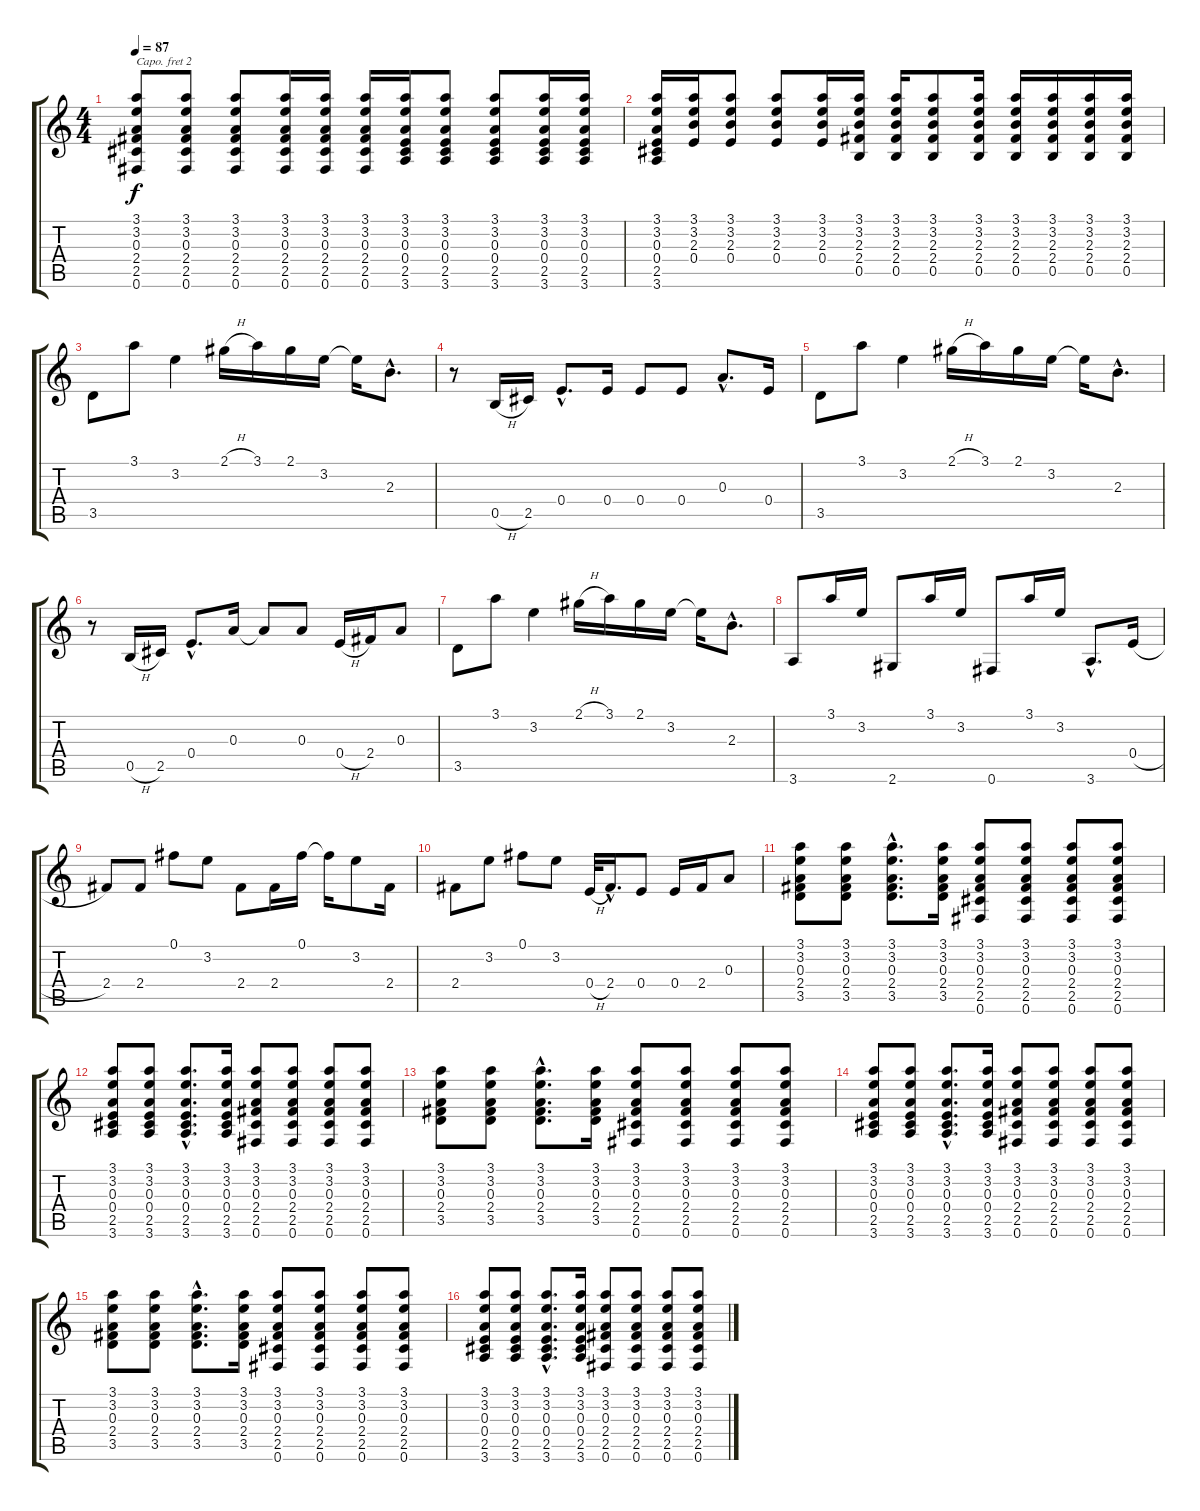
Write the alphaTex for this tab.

\track "" {instrument acousticguitarsteel}
\staff {score tabs}
\capo 2
\tuning (E4 B3 G3 D3 A2 E2) {hide}
\ts (4 4)
\tempo 87
\clef g2
\ks c
(3.1 3.2 0.3 2.4 2.5 0.6).8{dy f} (3.1 3.2 0.3 2.4 2.5 0.6).8 (3.1 3.2 0.3 2.4 2.5 0.6).8 (3.1 3.2 0.3 2.4 2.5 0.6).16 (3.1 3.2 0.3 2.4 2.5 0.6).16 (3.1 3.2 0.3 2.4 2.5 0.6).16 (3.1 3.2 0.3 0.4 2.5 3.6).16 (3.1 3.2 0.3 0.4 2.5 3.6).8 (3.1 3.2 0.3 0.4 2.5 3.6).8 (3.1 3.2 0.3 0.4 2.5 3.6).16 (3.1 3.2 0.3 0.4 2.5 3.6).16 |
(3.1 3.2 0.3 0.4 2.5 3.6).16 (3.1 3.2 2.3 0.4).16 (3.1 3.2 2.3 0.4).8 (3.1 3.2 2.3 0.4).8 (3.1 3.2 2.3 0.4).16 (3.1 3.2 2.3 2.4 0.5).16 (3.1 3.2 2.3 2.4 0.5).16 (3.1 3.2 2.3 2.4 0.5).8 (3.1 3.2 2.3 2.4 0.5).16 (3.1 3.2 2.3 2.4 0.5).16 (3.1 3.2 2.3 2.4 0.5).16 (3.1 3.2 2.3 2.4 0.5).16 (3.1 3.2 2.3 2.4 0.5).16 |
3.5.8 3.1.8 3.2.4 2.1{h}.16 3.1.16 2.1.16 3.2.16 3.2{t}.16 2.3{hac}.8{d} |
r.8 0.5{h}.16 2.5.16 0.4{hac}.8{d} 0.4.16 0.4.8 0.4.8 0.3{hac}.8{d} 0.4.16 |
3.5.8 3.1.8 3.2.4 2.1{h}.16 3.1.16 2.1.16 3.2.16 3.2{t}.16 2.3{hac}.8{d} |
r.8 0.5{h}.16 2.5.16 0.4{hac}.8{d} 0.3.16 0.3{t}.8 0.3.8 0.4{h}.16 2.4.16 0.3.8 |
3.5.8 3.1.8 3.2.4 2.1{h}.16 3.1.16 2.1.16 3.2.16 3.2{t}.16 2.3{hac}.8{d} |
3.6.8 3.1.16 3.2.16 2.6.8 3.1.16 3.2.16 0.6.8 3.1.16 3.2.16 3.6{hac}.8{d} 0.4{h}.16 |
2.4.8 2.4.8 0.1.8 3.2.8 2.4.8 2.4.16 0.1.16 0.1{t}.16 3.2.8 2.4.16 |
2.4.8 3.2.8 0.1.8 3.2.8 0.4{h}.32 2.4{hac}.16{d} 0.4.8 0.4.16 2.4.16 0.3.8 |
(3.1 3.2 0.3 2.4 3.5).8 (3.1 3.2 0.3 2.4 3.5).8 (3.1{hac} 3.2{hac} 0.3{hac} 2.4{hac} 3.5{hac}).8{d} (3.1 3.2 0.3 2.4 3.5).16 (3.1 3.2 0.3 2.4 2.5 0.6).8 (3.1 3.2 0.3 2.4 2.5 0.6).8 (3.1 3.2 0.3 2.4 2.5 0.6).8 (3.1 3.2 0.3 2.4 2.5 0.6).8 |
(3.1 3.2 0.3 0.4 2.5 3.6).8 (3.1 3.2 0.3 0.4 2.5 3.6).8 (3.1{hac} 3.2{hac} 0.3{hac} 0.4{hac} 2.5{hac} 3.6{hac}).8{d} (3.1 3.2 0.3 0.4 2.5 3.6).16 (3.1 3.2 0.3 2.4 2.5 0.6).8 (3.1 3.2 0.3 2.4 2.5 0.6).8 (3.1 3.2 0.3 2.4 2.5 0.6).8 (3.1 3.2 0.3 2.4 2.5 0.6).8 |
(3.1 3.2 0.3 2.4 3.5).8 (3.1 3.2 0.3 2.4 3.5).8 (3.1{hac} 3.2{hac} 0.3{hac} 2.4{hac} 3.5{hac}).8{d} (3.1 3.2 0.3 2.4 3.5).16 (3.1 3.2 0.3 2.4 2.5 0.6).8 (3.1 3.2 0.3 2.4 2.5 0.6).8 (3.1 3.2 0.3 2.4 2.5 0.6).8 (3.1 3.2 0.3 2.4 2.5 0.6).8 |
(3.1 3.2 0.3 0.4 2.5 3.6).8 (3.1 3.2 0.3 0.4 2.5 3.6).8 (3.1{hac} 3.2{hac} 0.3{hac} 0.4{hac} 2.5{hac} 3.6{hac}).8{d} (3.1 3.2 0.3 0.4 2.5 3.6).16 (3.1 3.2 0.3 2.4 2.5 0.6).8 (3.1 3.2 0.3 2.4 2.5 0.6).8 (3.1 3.2 0.3 2.4 2.5 0.6).8 (3.1 3.2 0.3 2.4 2.5 0.6).8 |
(3.1 3.2 0.3 2.4 3.5).8 (3.1 3.2 0.3 2.4 3.5).8 (3.1{hac} 3.2{hac} 0.3{hac} 2.4{hac} 3.5{hac}).8{d} (3.1 3.2 0.3 2.4 3.5).16 (3.1 3.2 0.3 2.4 2.5 0.6).8 (3.1 3.2 0.3 2.4 2.5 0.6).8 (3.1 3.2 0.3 2.4 2.5 0.6).8 (3.1 3.2 0.3 2.4 2.5 0.6).8 |
(3.1 3.2 0.3 0.4 2.5 3.6).8 (3.1 3.2 0.3 0.4 2.5 3.6).8 (3.1{hac} 3.2{hac} 0.3{hac} 0.4{hac} 2.5{hac} 3.6{hac}).8{d} (3.1 3.2 0.3 0.4 2.5 3.6).16 (3.1 3.2 0.3 2.4 2.5 0.6).8 (3.1 3.2 0.3 2.4 2.5 0.6).8 (3.1 3.2 0.3 2.4 2.5 0.6).8 (3.1 3.2 0.3 2.4 2.5 0.6).8
